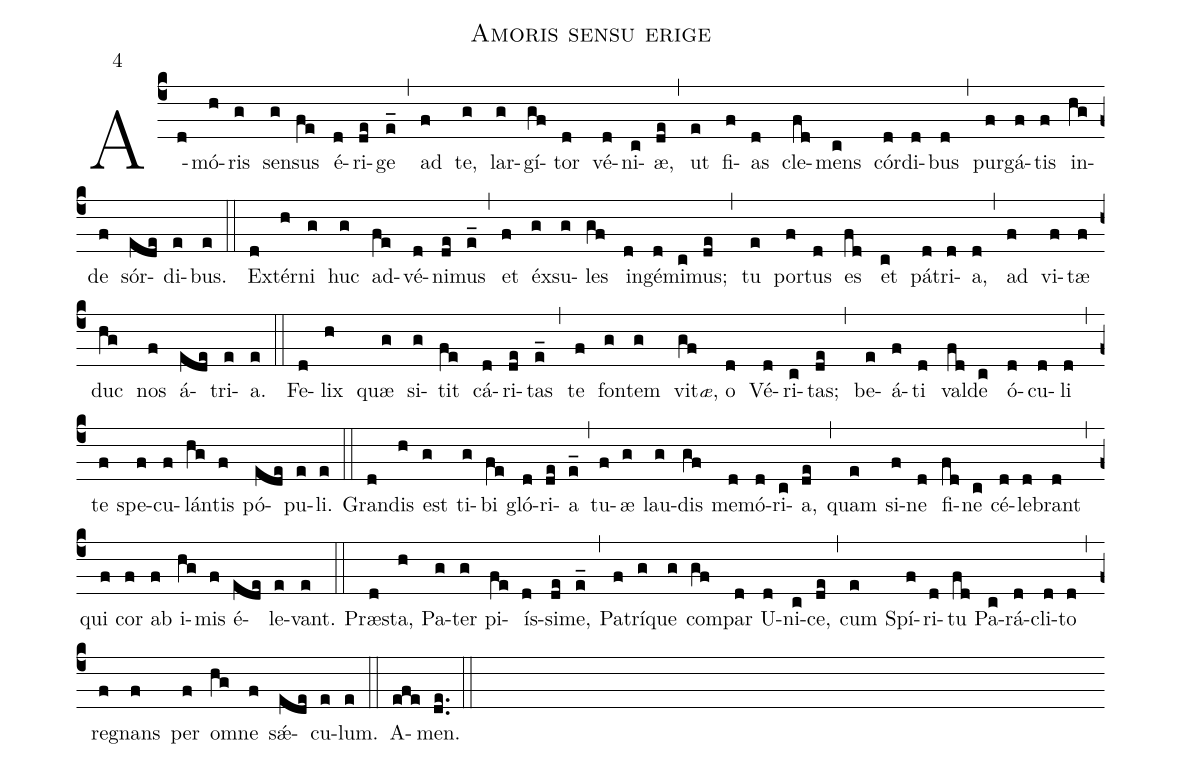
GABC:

name: Amoris sensu erige;
mode: 4;
%%
(c4)
A(d)mó(h)ris(g) sen(g)sus(fe) é(d)ri(de)ge(e_) (,)
ad(f) te,(g) lar(g)gí(gf)tor(d) vé(d)ni(c)æ,(de) (,)
ut(e) fi(f)as(d) cle(fd)mens(c) cór(d)di(d)bus(d) (,)
pur(f)gá(f)tis(f) in(hg)de(f) sór(ede)di(e)bus.(e) (::)

Ex(d)tér(h)ni(g) huc(g) ad(fe)vé(d)ni(de)mus(e_) (,)
et(f) éx(g)su(g)les(gf) in(d)gé(d)mi(c)mus;(de) (,)
tu(e) por(f)tus(d) es(fd) et(c) pá(d)tri(d)a,(d) (,)
ad(f) vi(f)tæ(f) duc(hg) nos(f) á(ede)tri(e)a.(e) (::)

Fe(d)lix(h) quæ(g) si(g)tit(fe) cá(d)ri(de)tas(e_) (,)
te(f) fon(g)tem(g) vi(gf)t<e>æ</e>, {o}(d) Vé(d)ri(c)tas;(de) (,)
be(e)á(f)ti(d) val(fd)de(c) ó(d)cu(d)li(d) (,)
te(f) spe(f)cu(f)lán(hg)tis(f) pó(ede)pu(e)li.(e) (::)

Gran(d)dis(h) est(g) ti(g)bi(fe) gló(d)ri(de)a(e_) (,)
tu(f)æ(g) lau(g)dis(gf) me(d)mó(d)ri(c)a,(de) (,)
quam(e) si(f)ne(d) fi(fd)ne(c) cé(d)le(d)brant(d) (,)
qui(f) cor(f) ab(f) i(hg)mis(f) é(ede)le(e)vant.(e) (::)

Præ(d)sta,(h) Pa(g)ter(g) pi(fe)ís(d)si(de)me,(e_) (,)
Pa(f)trí(g)que(g) com(gf)par(d) U(d)ni(c)ce,(de) (,)
cum(e) Spí(f)ri(d)tu(fd) Pa(c)rá(d)cli(d)to(d) (,)
re(f)gnans(f) per(f) om(hg)ne(f) sǽ(ede)cu(e)lum.(e) (::)

A(efe)men.(de..) (::)
